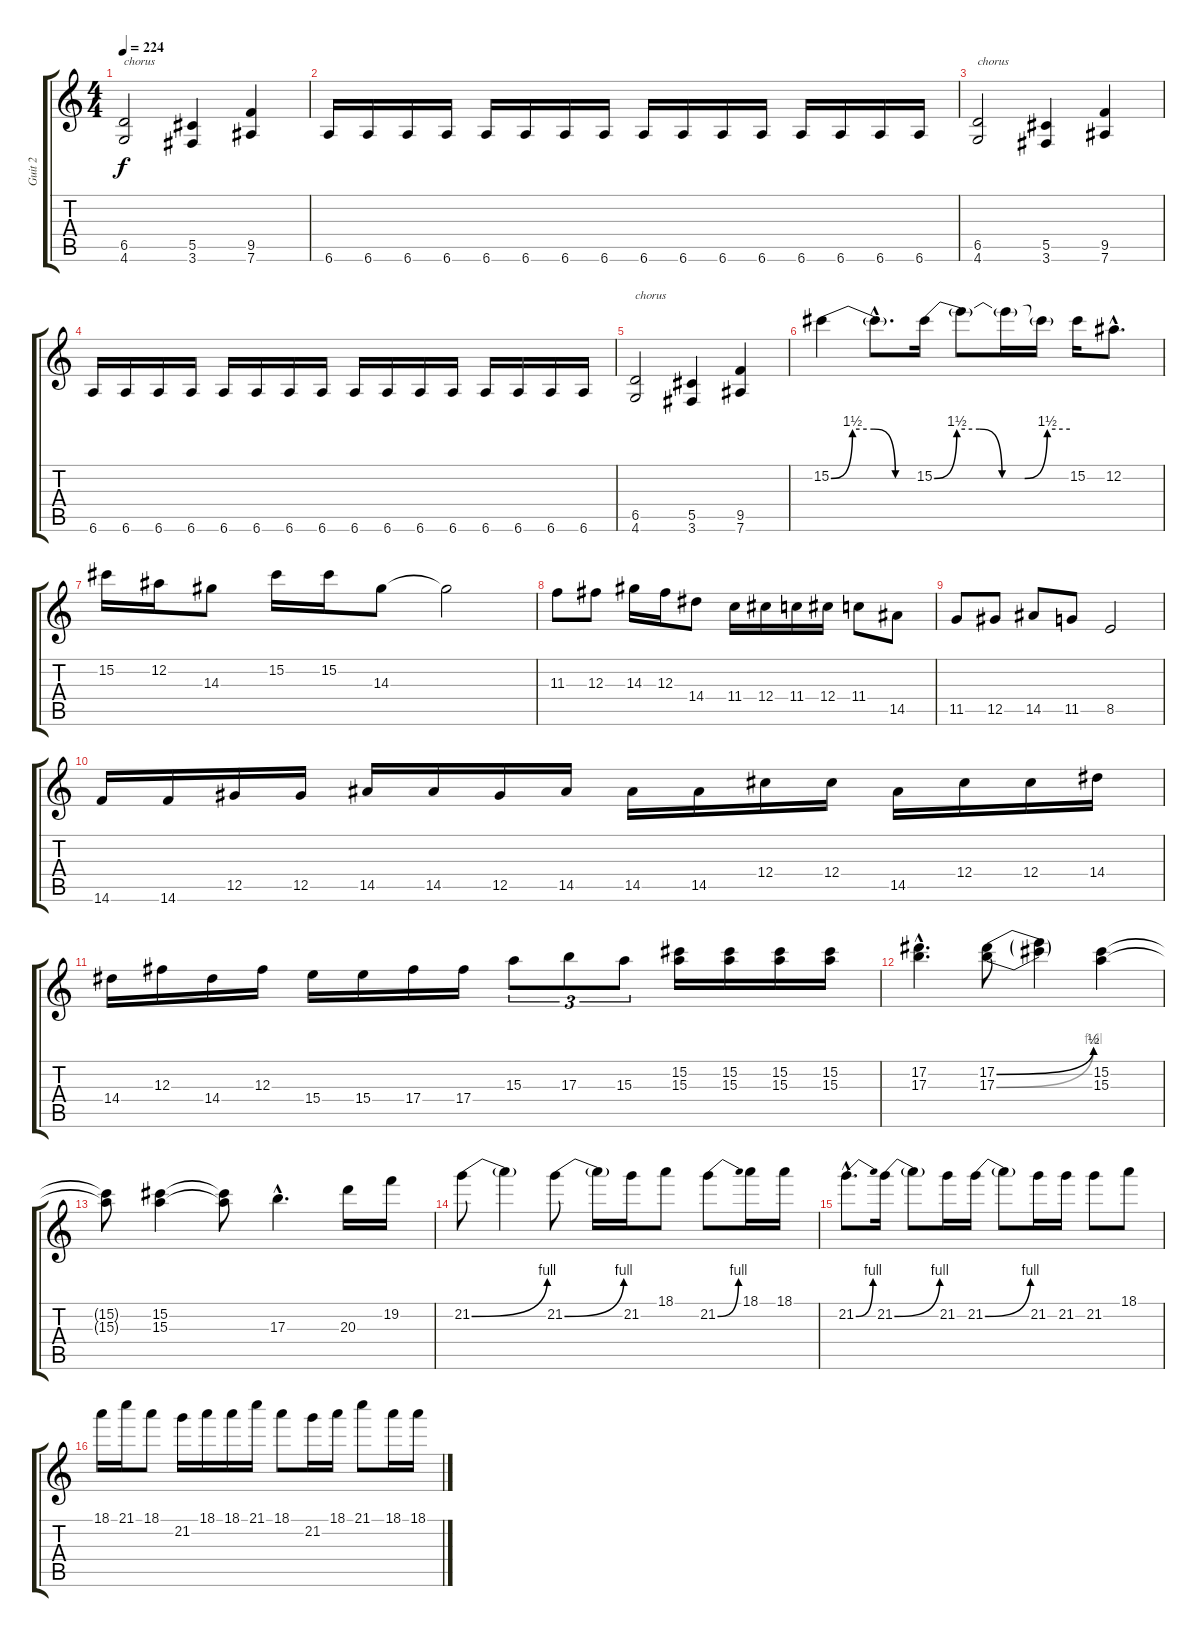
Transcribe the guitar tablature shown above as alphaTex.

\track ("Guit 2" "Guit 2") {instrument distortionguitar}
\staff {score tabs}
\tuning (Eb4 Bb3 Gb3 Db3 Ab2 Eb2) {hide}
\ts (4 4)
\tempo 224
\clef g2
\ks c
(6.5 4.6).2{txt "chorus" dy f} (5.5 3.6).4 (9.5 7.6).4 |
6.6.16 6.6.16 6.6.16 6.6.16 6.6.16 6.6.16 6.6.16 6.6.16 6.6.16 6.6.16 6.6.16 6.6.16 6.6.16 6.6.16 6.6.16 6.6.16 |
(6.5 4.6).2{txt "chorus"} (5.5 3.6).4 (9.5 7.6).4 |
6.6.16 6.6.16 6.6.16 6.6.16 6.6.16 6.6.16 6.6.16 6.6.16 6.6.16 6.6.16 6.6.16 6.6.16 6.6.16 6.6.16 6.6.16 6.6.16 |
(6.5 4.6).2{txt "chorus"} (5.5 3.6).4 (9.5 7.6).4 |
15.2{be (custom 0 0 15 6 30 6 45 0 60 0)}.4 15.2{hac t}.8{d} 15.2{be (custom 0 0 10 6 20 6 30 0 40 0 50 6 60 6)}.16 15.2{t}.8 15.2{t}.16 15.2{t}.16 15.2.16 12.2{hac}.8{d} |
15.2.16 12.2.16 14.3.8 15.2.16 15.2.16 14.3.8 14.3{t}.2 |
11.3.8 12.3.8 14.3.16 12.3.16 14.4.8 11.4.16 12.4.16 11.4.16 12.4.16 11.4.8 14.5.8 |
11.5.8 12.5.8 14.5.8 11.5.8 8.5.2 |
14.6.16 14.6.16 12.5.16 12.5.16 14.5.16 14.5.16 12.5.16 14.5.16 14.5.16 14.5.16 12.4.16 12.4.16 14.5.16 12.4.16 12.4.16 14.4.16 |
14.4.16 12.3.16 14.4.16 12.3.16 15.4.16 15.4.16 17.4.16 17.4.16 15.3.8{tu (3 2)} 17.3.8{tu (3 2)} 15.3.8{tu (3 2)} (15.2 15.3).16 (15.2 15.3).16 (15.2 15.3).16 (15.2 15.3).16 |
(17.2{hac} 17.3{hac}).4{d} (17.2{be (bend 0 0 60 2)} 17.3{be (bend 0 0 60 4)}).8 (17.2{t} 17.3{t}).4 (15.2 15.3).4 |
(15.2{t} 15.3{t}).8 (15.2 15.3).4 (15.2{t} 15.3{t}).8 17.3{hac}.4{d} 20.3.16 19.2.16 |
21.2{be (bend 0 0 60 4)}.8 21.2{t}.4 21.2{be (bend 0 0 60 4)}.8 21.2{t}.16 21.2.16 18.1.8 21.2{be (bend 0 0 60 4)}.8 18.1.16 18.1.16 |
21.2{be (bend 0 0 60 4) hac}.8{d} 21.2{be (bend 0 0 60 4)}.16 21.2{t}.8 21.2.16 21.2{be (bend 0 0 60 4)}.16 21.2{t}.8 21.2.16 21.2.16 21.2.8 18.1.8 |
18.1.16 21.1.16 18.1.8 21.2.16 18.1.16 18.1.16 21.1.16 18.1.8 21.2.16 18.1.16 21.1.8 18.1.16 18.1.16
